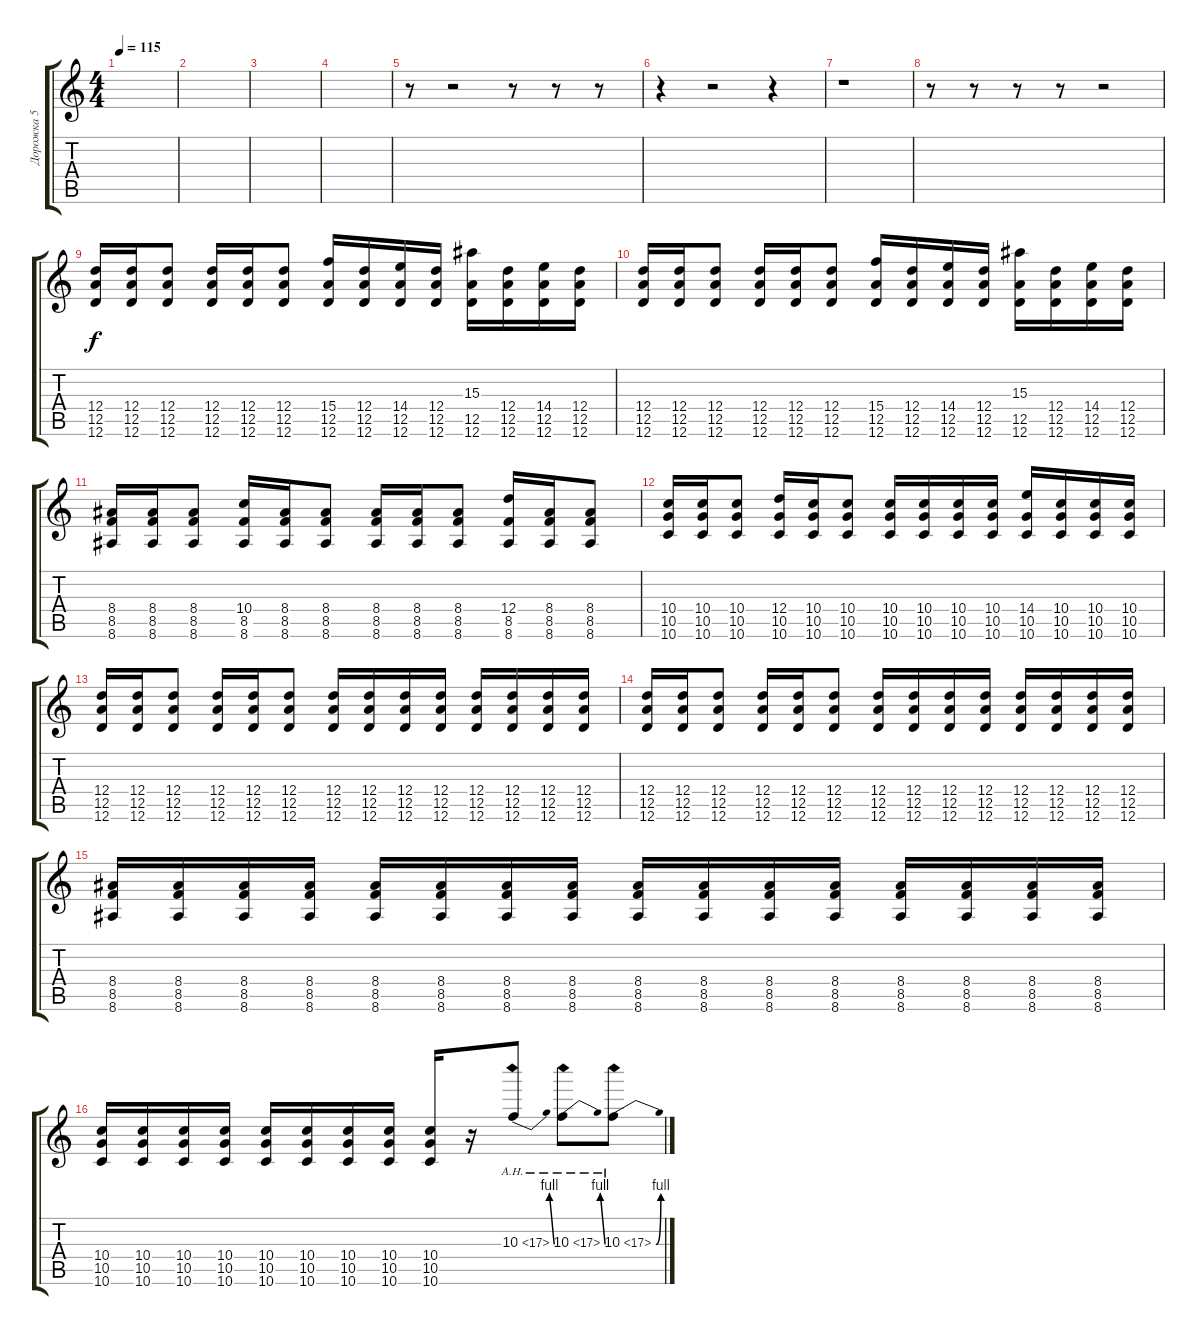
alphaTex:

\track ("Дорожка 5" "Дорожка 5") {instrument distortionguitar}
\staff {score tabs}
\tuning (E4 B3 G3 D3 A2 D2) {hide}
\ts (4 4)
\tempo 115
\clef g2
\ks c
|
|
|
|
r.8 r.2 r.8 r.8 r.8 |
r.4 r.2 r.4 |
r.1 |
r.8 r.8 r.8 r.8 r.2 |
(12.4 12.5 12.6).16 (12.4 12.5 12.6).16 (12.4 12.5 12.6).8 (12.4 12.5 12.6).16 (12.4 12.5 12.6).16 (12.4 12.5 12.6).8 (15.4 12.5 12.6).16 (12.4 12.5 12.6).16 (14.4 12.5 12.6).16 (12.4 12.5 12.6).16 (15.3 12.5 12.6).16 (12.4 12.5 12.6).16 (14.4 12.5 12.6).16 (12.4 12.5 12.6).16 |
(12.4 12.5 12.6).16 (12.4 12.5 12.6).16 (12.4 12.5 12.6).8 (12.4 12.5 12.6).16 (12.4 12.5 12.6).16 (12.4 12.5 12.6).8 (15.4 12.5 12.6).16 (12.4 12.5 12.6).16 (14.4 12.5 12.6).16 (12.4 12.5 12.6).16 (15.3 12.5 12.6).16 (12.4 12.5 12.6).16 (14.4 12.5 12.6).16 (12.4 12.5 12.6).16 |
(8.4 8.5 8.6).16 (8.4 8.5 8.6).16 (8.4 8.5 8.6).8 (10.4 8.5 8.6).16 (8.4 8.5 8.6).16 (8.4 8.5 8.6).8 (8.4 8.5 8.6).16 (8.4 8.5 8.6).16 (8.4 8.5 8.6).8 (12.4 8.5 8.6).16 (8.4 8.5 8.6).16 (8.4 8.5 8.6).8 |
(10.4 10.5 10.6).16 (10.4 10.5 10.6).16 (10.4 10.5 10.6).8 (12.4 10.5 10.6).16 (10.4 10.5 10.6).16 (10.4 10.5 10.6).8 (10.4 10.5 10.6).16 (10.4 10.5 10.6).16 (10.4 10.5 10.6).16 (10.4 10.5 10.6).16 (14.4 10.5 10.6).16 (10.4 10.5 10.6).16 (10.4 10.5 10.6).16 (10.4 10.5 10.6).16 |
(12.4 12.5 12.6).16 (12.4 12.5 12.6).16 (12.4 12.5 12.6).8 (12.4 12.5 12.6).16 (12.4 12.5 12.6).16 (12.4 12.5 12.6).8 (12.4 12.5 12.6).16 (12.4 12.5 12.6).16 (12.4 12.5 12.6).16 (12.4 12.5 12.6).16 (12.4 12.5 12.6).16 (12.4 12.5 12.6).16 (12.4 12.5 12.6).16 (12.4 12.5 12.6).16 |
(12.4 12.5 12.6).16 (12.4 12.5 12.6).16 (12.4 12.5 12.6).8 (12.4 12.5 12.6).16 (12.4 12.5 12.6).16 (12.4 12.5 12.6).8 (12.4 12.5 12.6).16 (12.4 12.5 12.6).16 (12.4 12.5 12.6).16 (12.4 12.5 12.6).16 (12.4 12.5 12.6).16 (12.4 12.5 12.6).16 (12.4 12.5 12.6).16 (12.4 12.5 12.6).16 |
(8.4 8.5 8.6).16 (8.4 8.5 8.6).16 (8.4 8.5 8.6).16 (8.4 8.5 8.6).16 (8.4 8.5 8.6).16 (8.4 8.5 8.6).16 (8.4 8.5 8.6).16 (8.4 8.5 8.6).16 (8.4 8.5 8.6).16 (8.4 8.5 8.6).16 (8.4 8.5 8.6).16 (8.4 8.5 8.6).16 (8.4 8.5 8.6).16 (8.4 8.5 8.6).16 (8.4 8.5 8.6).16 (8.4 8.5 8.6).16 |
(10.4 10.5 10.6).16 (10.4 10.5 10.6).16 (10.4 10.5 10.6).16 (10.4 10.5 10.6).16 (10.4 10.5 10.6).16 (10.4 10.5 10.6).16 (10.4 10.5 10.6).16 (10.4 10.5 10.6).16 (10.4 10.5 10.6).16 r.16 10.3{be (bend 0 0 60 4) ah 7}.8 10.3{be (bend 0 0 60 4) ah 7}.8 10.3{be (bend 0 0 60 4) ah 7}.8
